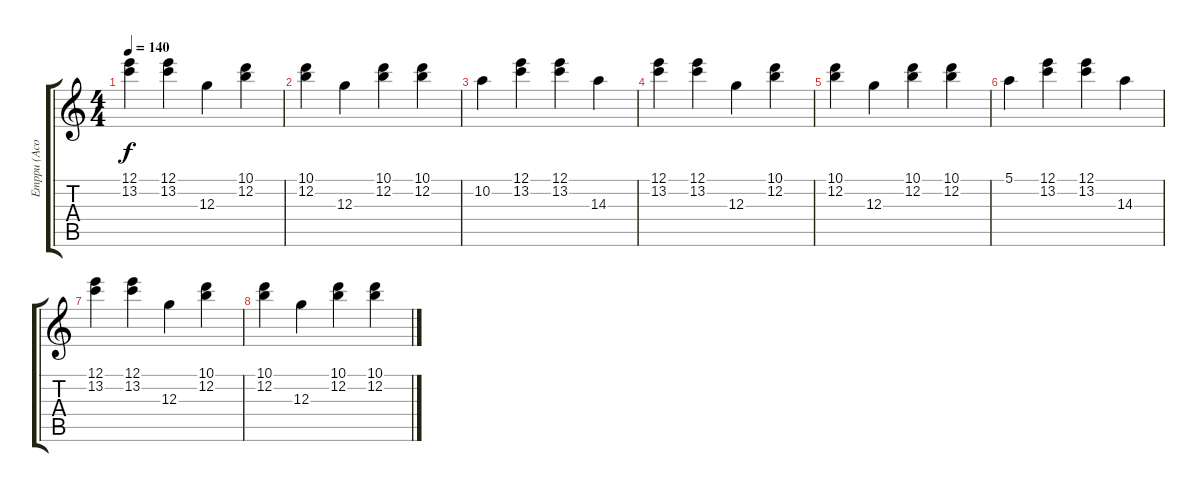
\track ("Emppu (Acoustic)" "Emppu (Aco") {instrument acousticguitarsteel}
\staff {score tabs}
\tuning (E4 B3 G3 D3 A2 E2) {hide}
\ts (4 4)
\tempo 140
\clef g2
\ks c
(12.1 13.2).4{dy f} (12.1 13.2).4 12.3.4 (10.1 12.2).4 |
(10.1 12.2).4 12.3.4 (10.1 12.2).4 (10.1 12.2).4 |
10.2.4 (12.1 13.2).4 (12.1 13.2).4 14.3.4 |
(12.1 13.2).4 (12.1 13.2).4 12.3.4 (10.1 12.2).4 |
(10.1 12.2).4 12.3.4 (10.1 12.2).4 (10.1 12.2).4 |
5.1.4 (12.1 13.2).4 (12.1 13.2).4 14.3.4 |
(12.1 13.2).4 (12.1 13.2).4 12.3.4 (10.1 12.2).4 |
(10.1 12.2).4 12.3.4 (10.1 12.2).4 (10.1 12.2).4
